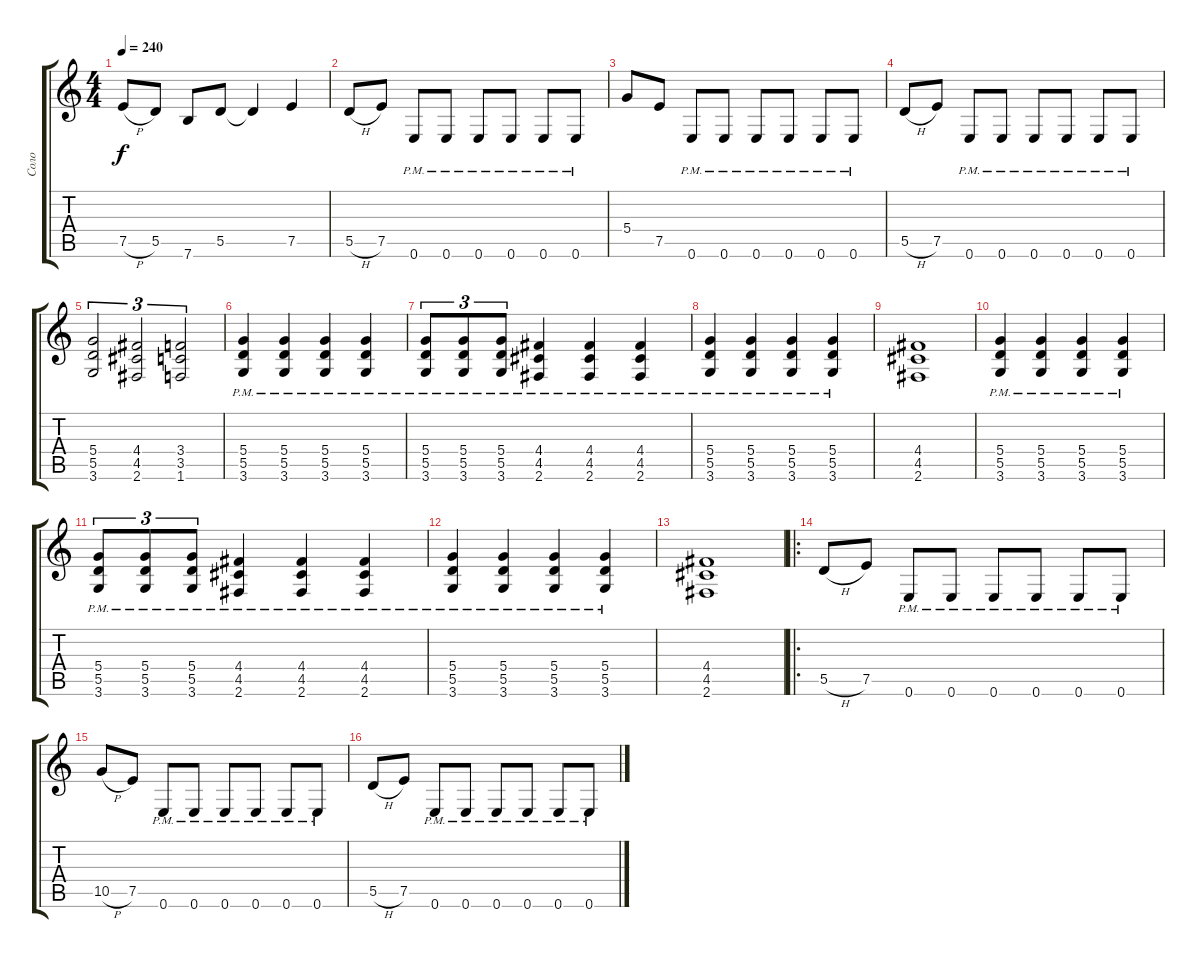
\track ("Соло" "Соло") {instrument distortionguitar}
\staff {score tabs}
\tuning (E4 B3 G3 D3 A2 E2) {hide}
\ts (4 4)
\tempo 240
\clef g2
\ks c
7.5{h}.8{dy f} 5.5.8 7.6.8 5.5.8 5.5{t}.4 7.5.4 |
5.5{h}.8 7.5.8 0.6{pm}.8 0.6{pm}.8 0.6{pm}.8 0.6{pm}.8 0.6{pm}.8 0.6{pm}.8 |
5.4.8 7.5.8 0.6{pm}.8 0.6{pm}.8 0.6{pm}.8 0.6{pm}.8 0.6{pm}.8 0.6{pm}.8 |
5.5{h}.8 7.5.8 0.6{pm}.8 0.6{pm}.8 0.6{pm}.8 0.6{pm}.8 0.6{pm}.8 0.6{pm}.8 |
(5.4 5.5 3.6).2{tu (3 2)} (4.4 4.5 2.6).2{tu (3 2)} (3.4 3.5 1.6).2{tu (3 2)} |
(5.4{pm} 5.5{pm} 3.6{pm}).4 (5.4{pm} 5.5{pm} 3.6{pm}).4 (5.4{pm} 5.5{pm} 3.6{pm}).4 (5.4{pm} 5.5{pm} 3.6{pm}).4 |
(5.4{pm} 5.5{pm} 3.6{pm}).8{tu (3 2)} (5.4{pm} 5.5{pm} 3.6{pm}).8{tu (3 2)} (5.4{pm} 5.5{pm} 3.6{pm}).8{tu (3 2)} (4.4{pm} 4.5{pm} 2.6{pm}).4 (4.4{pm} 4.5{pm} 2.6{pm}).4 (4.4{pm} 4.5{pm} 2.6{pm}).4 |
(5.4{pm} 5.5{pm} 3.6{pm}).4 (5.4{pm} 5.5{pm} 3.6{pm}).4 (5.4{pm} 5.5{pm} 3.6{pm}).4 (5.4{pm} 5.5{pm} 3.6{pm}).4 |
(4.4 4.5 2.6).1 |
(5.4{pm} 5.5{pm} 3.6{pm}).4 (5.4{pm} 5.5{pm} 3.6{pm}).4 (5.4{pm} 5.5{pm} 3.6{pm}).4 (5.4{pm} 5.5{pm} 3.6{pm}).4 |
(5.4{pm} 5.5{pm} 3.6{pm}).8{tu (3 2)} (5.4{pm} 5.5{pm} 3.6{pm}).8{tu (3 2)} (5.4{pm} 5.5{pm} 3.6{pm}).8{tu (3 2)} (4.4{pm} 4.5{pm} 2.6{pm}).4 (4.4{pm} 4.5{pm} 2.6{pm}).4 (4.4{pm} 4.5{pm} 2.6{pm}).4 |
(5.4{pm} 5.5{pm} 3.6{pm}).4 (5.4{pm} 5.5{pm} 3.6{pm}).4 (5.4{pm} 5.5{pm} 3.6{pm}).4 (5.4{pm} 5.5{pm} 3.6{pm}).4 |
(4.4 4.5 2.6).1 |
\ro
5.5{h}.8 7.5.8 0.6{pm}.8 0.6{pm}.8 0.6{pm}.8 0.6{pm}.8 0.6{pm}.8 0.6{pm}.8 |
10.5{h}.8 7.5.8 0.6{pm}.8 0.6{pm}.8 0.6{pm}.8 0.6{pm}.8 0.6{pm}.8 0.6{pm}.8 |
5.5{h}.8 7.5.8 0.6{pm}.8 0.6{pm}.8 0.6{pm}.8 0.6{pm}.8 0.6{pm}.8 0.6{pm}.8
